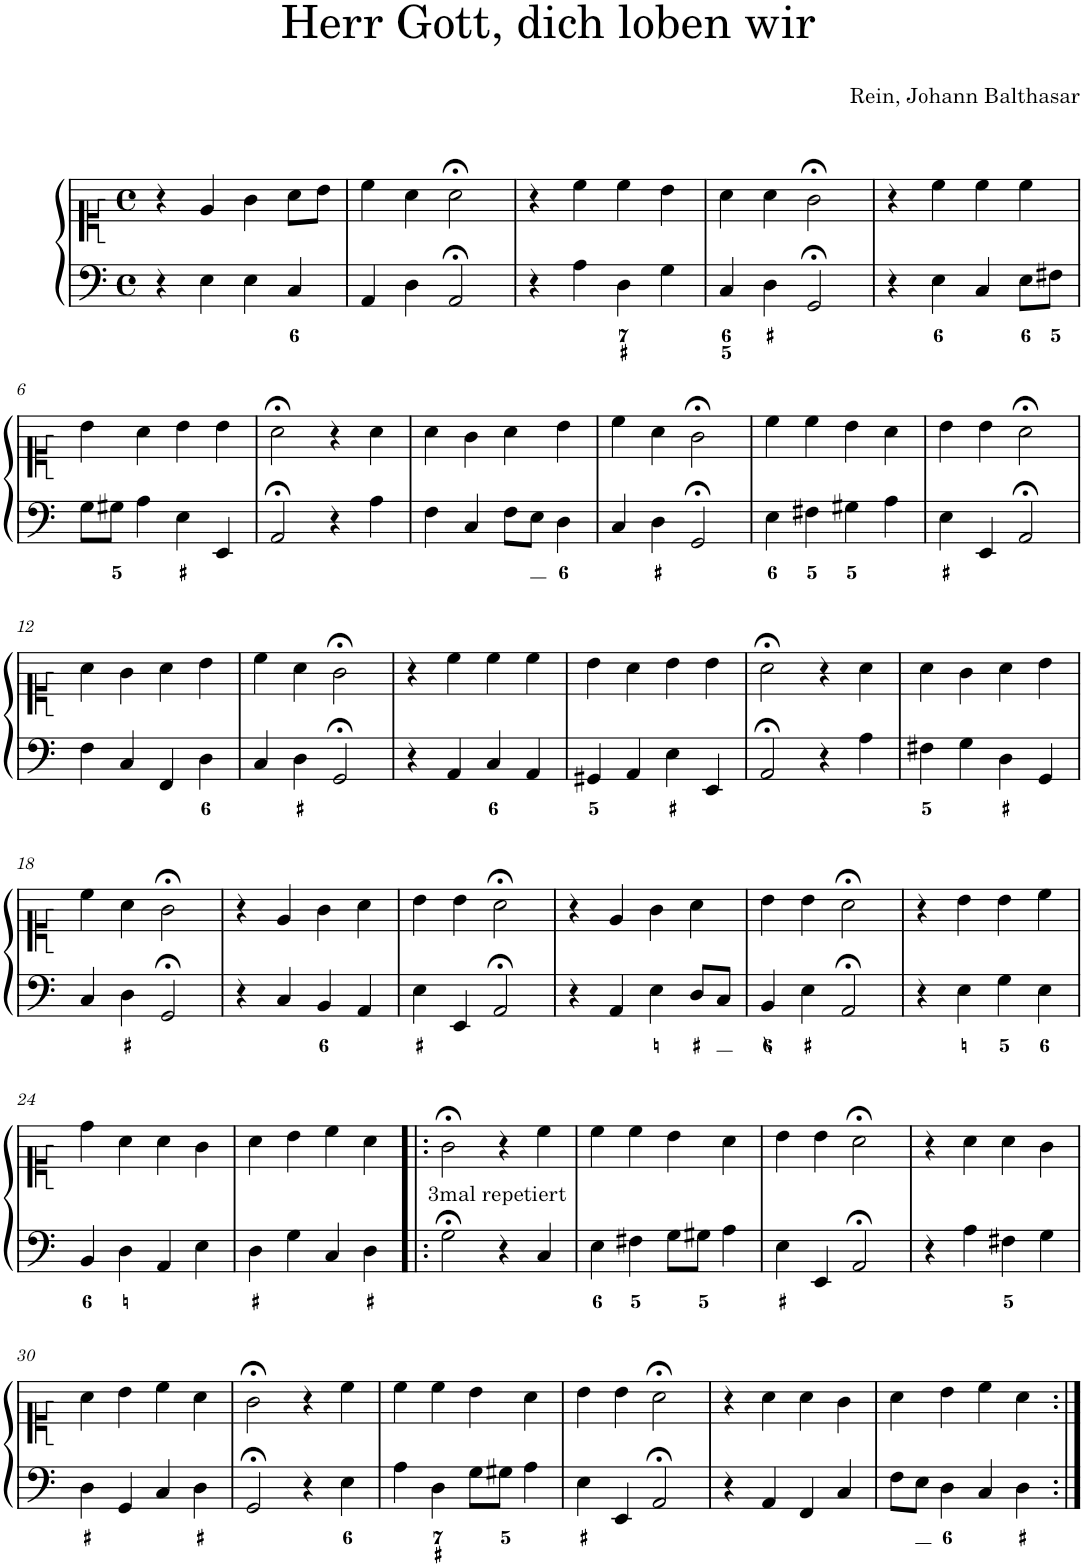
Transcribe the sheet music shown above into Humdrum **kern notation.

**kern	**kern
*part1	*part1
*staff2	*staff1
*I"Piano	*
*I'Pno.	*
*clefF4	*clefC1
*k[]	*k[]
*M4/4	*M4/4
*met(c)	*met(c)
=1	=1
4r	4r
4E\	4e/
4E\	4g\
4C/	8a\L
.	8b\J
=2	=2
4AA/	4cc\
4D\	4a\
2AA;</	2a;<\
=3	=3
4r	4r
4A\	4cc\
4D\	4cc\
4G\	4b\
=4	=4
4C/	4a\
4D\	4a\
2GG;</	2g;<\
=5	=5
4r	4r
4E\	4cc\
4C/	4cc\
8E\L	4cc\
8F#X\J	.
!!LO:LB:g=z
=6	=6
8G\L	4b\
8G#X\J	.
4A\	4a\
4E\	4b\
4EE/	4b\
=7	=7
2AA;</	2a;<\
4r	4r
4A\	4a\
=8	=8
4F\	4a\
4C/	4g\
8F\L	4a\
8E\J	.
4D\	4b\
=9	=9
4C/	4cc\
4D\	4a\
2GG;</	2g;<\
=10	=10
4E\	4cc\
4F#X\	4cc\
4G#X\	4b\
4A\	4a\
=11	=11
4E\	4b\
4EE/	4b\
2AA;</	2a;<\
!!LO:LB:g=z
=12	=12
4F\	4a\
4C/	4g\
4FF/	4a\
4D\	4b\
=13	=13
4C/	4cc\
4D\	4a\
2GG;</	2g;<\
=14	=14
4r	4r
4AA/	4cc\
4C/	4cc\
4AA/	4cc\
=15	=15
4GG#X/	4b\
4AA/	4a\
4E\	4b\
4EE/	4b\
=16	=16
2AA;</	2a;<\
4r	4r
4A\	4a\
=17	=17
4F#X\	4a\
4G\	4g\
4D\	4a\
4GG/	4b\
!!LO:LB:g=z
=18	=18
4C/	4cc\
4D\	4a\
2GG;</	2g;<\
=19	=19
4r	4r
4C/	4e/
4BB/	4g\
4AA/	4a\
=20	=20
4E\	4b\
4EE/	4b\
2AA;</	2a;<\
=21	=21
4r	4r
4AA/	4e/
4E\	4g\
8D/L	4a\
8C/J	.
=22	=22
4BB/	4b\
4E\	4b\
2AA;</	2a;<\
=23	=23
4r	4r
4E\	4b\
4G\	4b\
4E\	4cc\
!!LO:LB:g=z
=24	=24
4BB/	4dd\
4D\	4a\
4AA/	4a\
4E\	4g\
=25	=25
4D\	4a\
4G\	4b\
4C/	4cc\
4D\	4a\
=26!|:	=26!|:
!	!LO:TX:b:t=3mal repetiert
2G;<\	2g;<\
4r	4r
4C/	4cc\
=27	=27
4E\	4cc\
4F#X\	4cc\
8G\L	4b\
8G#X\J	.
4A\	4a\
=28	=28
4E\	4b\
4EE/	4b\
2AA;</	2a;<\
=29	=29
4r	4r
4A\	4a\
4F#X\	4a\
4G\	4g\
!!LO:LB:g=z
=30	=30
4D\	4a\
4GG/	4b\
4C/	4cc\
4D\	4a\
=31	=31
2GG;</	2g;<\
4r	4r
4E\	4cc\
=32	=32
4A\	4cc\
4D\	4cc\
8G\L	4b\
8G#X\J	.
4A\	4a\
=33	=33
4E\	4b\
4EE/	4b\
2AA;</	2a;<\
=34	=34
4r	4r
4AA/	4a\
4FF/	4a\
4C/	4g\
=35	=35
8F\L	4a\
8E\J	.
4D\	4b\
4C/	4cc\
4D\	4a\
=:|!	=:|!
*-	*-
